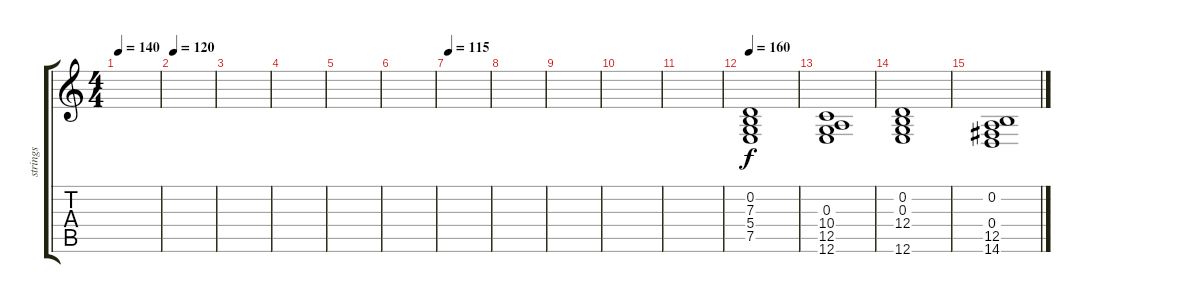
\track ("strings" "strings") {instrument stringensemble1}
\staff {score tabs}
\tuning (E4 B3 G3 D3 A2 E2) {hide}
\ts (4 4)
\tempo 140
\clef g2
\ks c
|
\tempo 120
|
|
|
|
|
\tempo 115
|
|
|
|
|
\tempo 160
(0.2 7.3 5.4 7.5).1{dy f} |
(0.3 10.4 12.5 12.6).1 |
(0.2 0.3 12.4 12.6).1 |
(0.2 0.4 12.5 14.6).1
